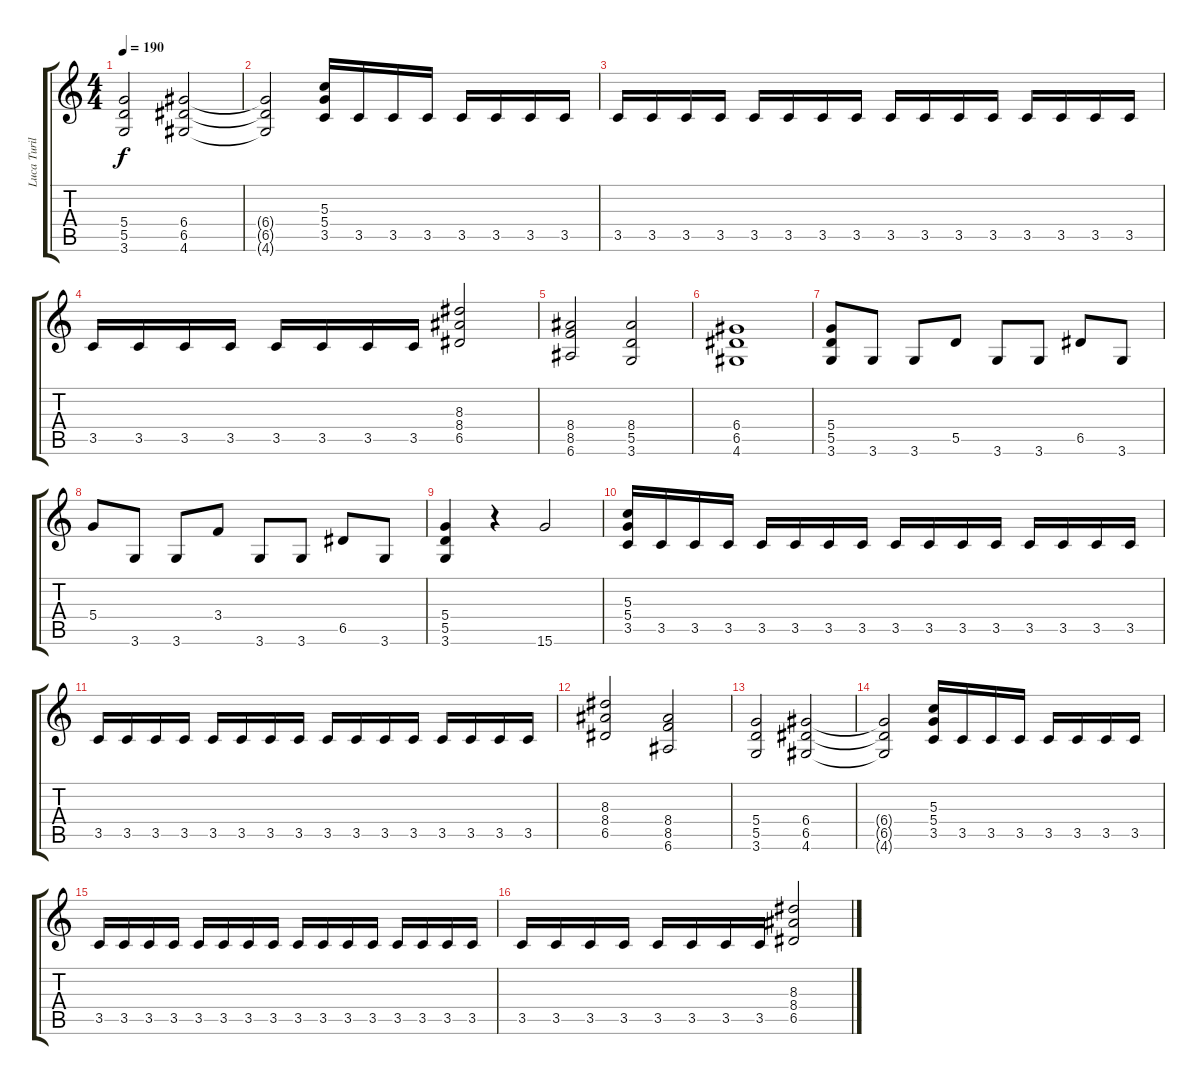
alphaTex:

\track ("Luca Turili" "Luca Turil") {instrument distortionguitar}
\staff {score tabs}
\tuning (E4 B3 G3 D3 A2 E2) {hide}
\ts (4 4)
\tempo 190
\clef g2
\ks c
(5.4 5.5 3.6).2{dy f} (6.4 6.5 4.6).2 |
(6.4{t} 6.5{t} 4.6{t}).2 (5.3 5.4 3.5).16 3.5.16 3.5.16 3.5.16 3.5.16 3.5.16 3.5.16 3.5.16 |
3.5.16 3.5.16 3.5.16 3.5.16 3.5.16 3.5.16 3.5.16 3.5.16 3.5.16 3.5.16 3.5.16 3.5.16 3.5.16 3.5.16 3.5.16 3.5.16 |
3.5.16 3.5.16 3.5.16 3.5.16 3.5.16 3.5.16 3.5.16 3.5.16 (8.3 8.4 6.5).2 |
(8.4 8.5 6.6).2 (8.4 5.5 3.6).2 |
(6.4 6.5 4.6).1 |
(5.4 5.5 3.6).8 3.6.8 3.6.8 5.5.8 3.6.8 3.6.8 6.5.8 3.6.8 |
5.4.8 3.6.8 3.6.8 3.4.8 3.6.8 3.6.8 6.5.8 3.6.8 |
(5.4 5.5 3.6).4 r.4 15.6.2 |
(5.3 5.4 3.5).16 3.5.16 3.5.16 3.5.16 3.5.16 3.5.16 3.5.16 3.5.16 3.5.16 3.5.16 3.5.16 3.5.16 3.5.16 3.5.16 3.5.16 3.5.16 |
3.5.16 3.5.16 3.5.16 3.5.16 3.5.16 3.5.16 3.5.16 3.5.16 3.5.16 3.5.16 3.5.16 3.5.16 3.5.16 3.5.16 3.5.16 3.5.16 |
(8.3 8.4 6.5).2 (8.4 8.5 6.6).2 |
(5.4 5.5 3.6).2 (6.4 6.5 4.6).2 |
(6.4{t} 6.5{t} 4.6{t}).2 (5.3 5.4 3.5).16 3.5.16 3.5.16 3.5.16 3.5.16 3.5.16 3.5.16 3.5.16 |
3.5.16 3.5.16 3.5.16 3.5.16 3.5.16 3.5.16 3.5.16 3.5.16 3.5.16 3.5.16 3.5.16 3.5.16 3.5.16 3.5.16 3.5.16 3.5.16 |
3.5.16 3.5.16 3.5.16 3.5.16 3.5.16 3.5.16 3.5.16 3.5.16 (8.3 8.4 6.5).2
